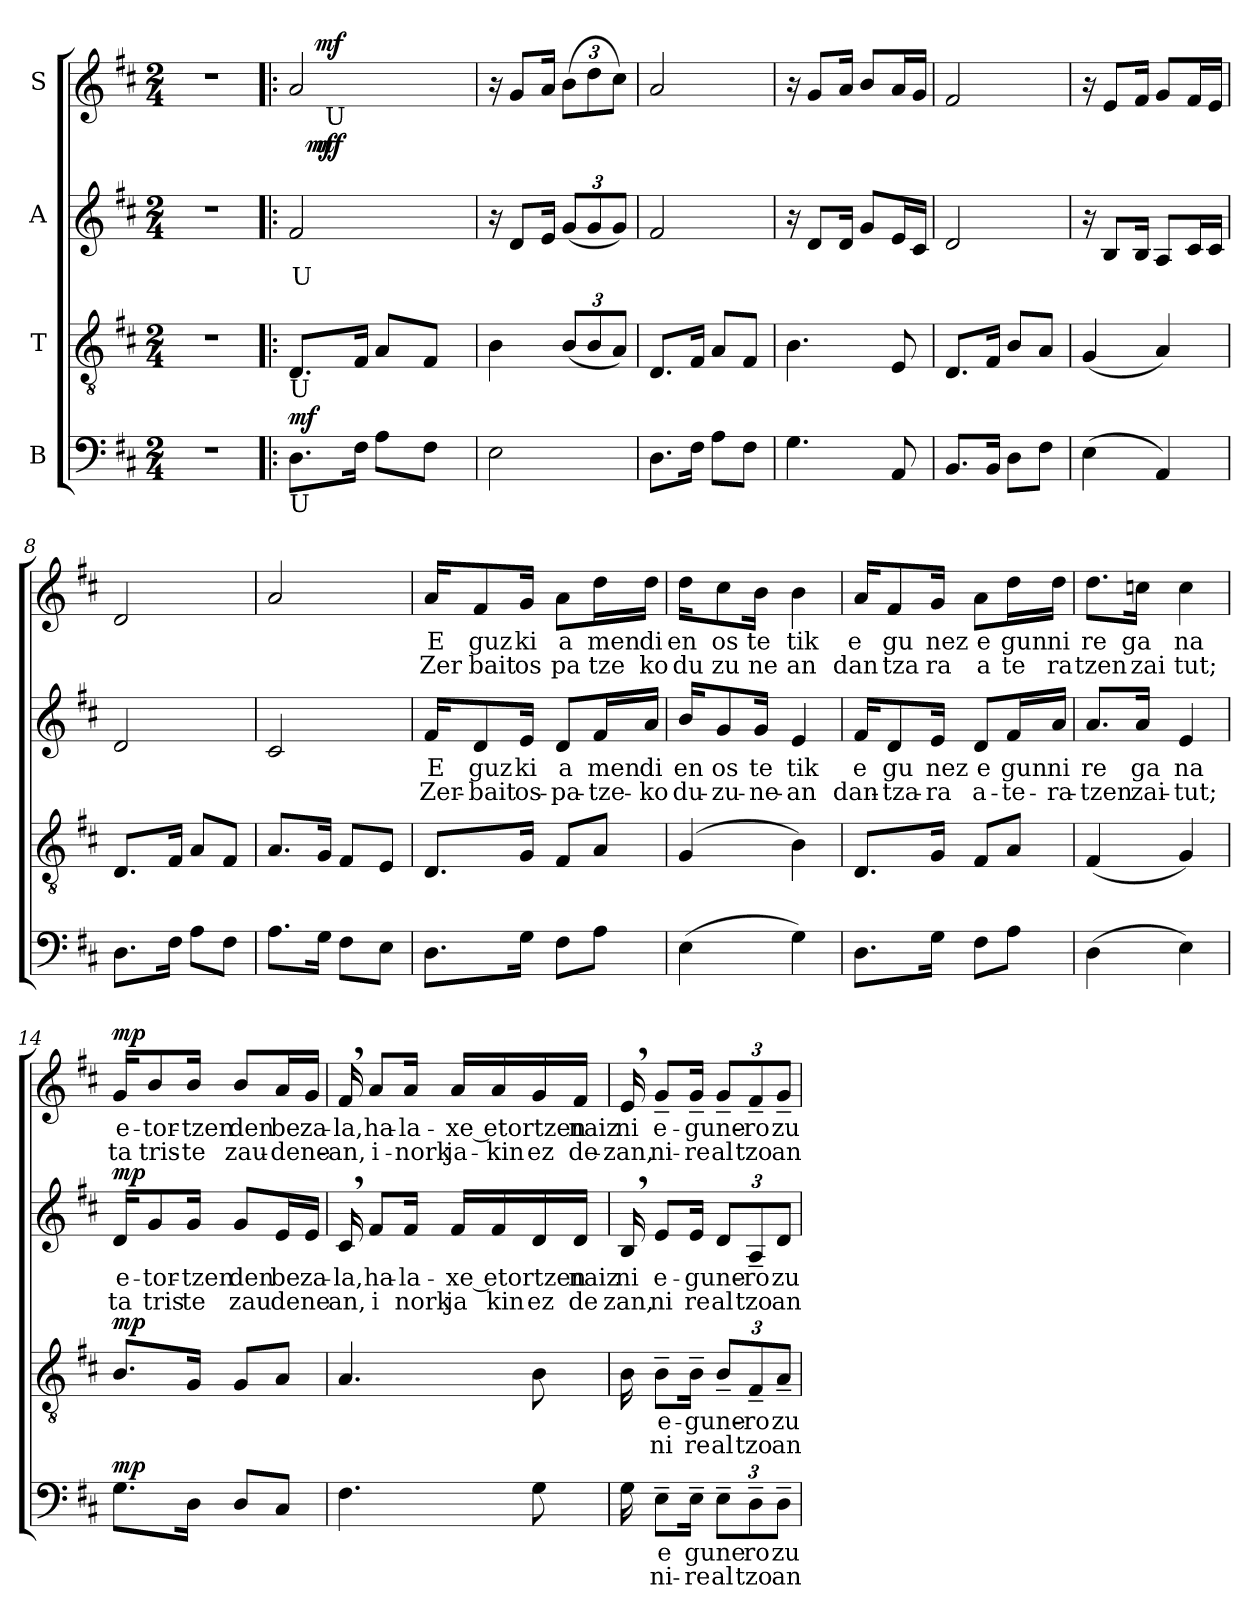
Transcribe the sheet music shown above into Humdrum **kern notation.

**kern	**text	**text	**dynam	**kern	**text	**text	**dynam	**kern	**text	**text	**dynam	**kern	**text	**text	**dynam
*part4	*part4	*part4	*part4	*part3	*part3	*part3	*part3	*part2	*part2	*part2	*part2	*part1	*part1	*part1	*part1
*staff4	*staff4	*staff4	*staff4	*staff3	*staff3	*staff3	*staff3	*staff2	*staff2	*staff2	*staff2	*staff1	*staff1	*staff1	*staff1
*I"B	*	*	*	*I"T	*	*	*	*I"A	*	*	*	*I"S	*	*	*
!!LO:PB:g=z
*stria5	*	*	*	*stria5	*	*	*	*stria5	*	*	*	*stria5	*	*	*
*clefF4	*	*	*	*clefGv2	*	*	*	*clefG2	*	*	*	*clefG2	*	*	*
*k[f#c#]	*	*	*	*k[f#c#]	*	*	*	*k[f#c#]	*	*	*	*k[f#c#]	*	*	*
*D:	*	*	*	*D:	*	*	*	*D:	*	*	*	*D:	*	*	*
*M2/4	*	*	*	*M2/4	*	*	*	*M2/4	*	*	*	*M2/4	*	*	*
*MM60	*	*	*	*MM60	*	*	*	*MM60	*	*	*	*MM60	*	*	*
=1	=1	=1	=1	=1	=1	=1	=1	=1	=1	=1	=1	=1	=1	=1	=1
2r	.	.	.	2r	.	.	.	2r	.	.	.	2r	.	.	.
=2!|:	=2!|:	=2!|:	=2!|:	=2!|:	=2!|:	=2!|:	=2!|:	=2!|:	=2!|:	=2!|:	=2!|:	=2!|:	=2!|:	=2!|:	=2!|:
!	!	!	!	!LO:TX:b:t=U	!	!	!	!	!	!	!	!	!	!	!
!LO:TX:b:t=U	!	!	!	!	!	!	!	!	!	!	!	!	!	!	!
!	!	!	!LO:DY:a	!	!	!	!	!	!LO:LY:b:cj	!	!	!	!	!	!
*	*	*	*	*	*	*	*	*^	*	*	*	*^	*	*	*
*	*	*	*	*	*	*	*	*	*^	*	*	*	*	*^	*	*	*
8.D\L	.	.	mf	8.D/L	.	.	.	2f#/	32.ryy	16ryy	U	.	.	2a/	16ryy	16ryy	.	.	.
!	!	!	!	!	!	!	!	!	!	!	!	!	!LO:DY:b	!	!	!	!	!	!
.	.	.	.	.	.	.	.	.	4ryy	.	.	.	mf	.	.	.	.	.	.
!	!	!	!	!	!	!	!	!	!	!	!	!	!LO:DY:a	!	!	!	!	!	!LO:DY:a
.	.	.	.	.	.	.	.	.	.	4..ryy	.	.	mf	.	4..ryy	64ryy	.	.	mf
!	!	!	!	!	!	!	!	!	!	!	!	!	!	!	!	!LO:TX:b:t=U	!	!	!
.	.	.	.	.	.	.	.	.	.	.	.	.	.	.	.	4ryy	.	.	.
16F#\J	.	.	.	16F#/J	.	.	.	.	.	.	.	.	.	.	.	.	.	.	.
8A\L	.	.	.	8A/L	.	.	.	.	.	.	.	.	.	.	.	.	.	.	.
.	.	.	.	.	.	.	.	.	8ryy	.	.	.	.	.	.	.	.	.	.
.	.	.	.	.	.	.	.	.	.	.	.	.	.	.	.	8ryy	.	.	.
8F#\J	.	.	.	8F#/J	.	.	.	.	.	.	.	.	.	.	.	.	.	.	.
.	.	.	.	.	.	.	.	.	16ryy	.	.	.	.	.	.	.	.	.	.
.	.	.	.	.	.	.	.	.	.	.	.	.	.	.	.	32.ryy	.	.	.
.	.	.	.	.	.	.	.	.	64ryy	.	.	.	.	.	.	.	.	.	.
*	*	*	*	*	*	*	*	*v	*v	*v	*	*	*	*	*	*	*	*	*
*	*	*	*	*	*	*	*	*	*	*	*	*v	*v	*v	*	*	*
=3	=3	=3	=3	=3	=3	=3	=3	=3	=3	=3	=3	=3	=3	=3	=3
2E\	.	.	.	4B\	.	.	.	16ra	.	.	.	16ra	.	.	.
.	.	.	.	.	.	.	.	8d/L	.	.	.	8g/L	.	.	.
.	.	.	.	.	.	.	.	16e/J	.	.	.	16a/J	.	.	.
*	*	*	*	*Xbrackettup	*	*	*	*Xbrackettup	*	*	*	*Xbrackettup	*	*	*
.	.	.	.	(<12B/L	.	.	.	(<12g/L	.	.	.	(>12b\L	.	.	.
.	.	.	.	12B/	.	.	.	12g/	.	.	.	12dd\	.	.	.
.	.	.	.	12A/J)	.	.	.	12g/J)	.	.	.	12cc#\J)	.	.	.
=4	=4	=4	=4	=4	=4	=4	=4	=4	=4	=4	=4	=4	=4	=4	=4
8.D\L	.	.	.	8.D/L	.	.	.	2f#/	.	.	.	2a/	.	.	.
16F#\J	.	.	.	16F#/J	.	.	.	.	.	.	.	.	.	.	.
8A\L	.	.	.	8A/L	.	.	.	.	.	.	.	.	.	.	.
8F#\J	.	.	.	8F#/J	.	.	.	.	.	.	.	.	.	.	.
=5	=5	=5	=5	=5	=5	=5	=5	=5	=5	=5	=5	=5	=5	=5	=5
4.G\	.	.	.	4.B\	.	.	.	16ra	.	.	.	16ra	.	.	.
.	.	.	.	.	.	.	.	8d/L	.	.	.	8g/L	.	.	.
.	.	.	.	.	.	.	.	16d/J	.	.	.	16a/J	.	.	.
.	.	.	.	.	.	.	.	8g/L	.	.	.	8b/L	.	.	.
8AA/	.	.	.	8E/	.	.	.	16e/	.	.	.	16a/	.	.	.
.	.	.	.	.	.	.	.	16c#/J	.	.	.	16g/J	.	.	.
=6	=6	=6	=6	=6	=6	=6	=6	=6	=6	=6	=6	=6	=6	=6	=6
8.BB/L	.	.	.	8.D/L	.	.	.	2d/	.	.	.	2f#/	.	.	.
16BB/J	.	.	.	16F#/J	.	.	.	.	.	.	.	.	.	.	.
8D\L	.	.	.	8B/L	.	.	.	.	.	.	.	.	.	.	.
8F#\J	.	.	.	8A/J	.	.	.	.	.	.	.	.	.	.	.
=7	=7	=7	=7	=7	=7	=7	=7	=7	=7	=7	=7	=7	=7	=7	=7
(>4E\	.	.	.	(<4G/	.	.	.	16ra	.	.	.	16ra	.	.	.
.	.	.	.	.	.	.	.	8B/L	.	.	.	8e/L	.	.	.
.	.	.	.	.	.	.	.	16B/J	.	.	.	16f#/J	.	.	.
4AA/)	.	.	.	4A/)	.	.	.	8A/L	.	.	.	8g/L	.	.	.
.	.	.	.	.	.	.	.	16c#/	.	.	.	16f#/	.	.	.
.	.	.	.	.	.	.	.	16c#/J	.	.	.	16e/J	.	.	.
!!LO:LB:g=z
=8	=8	=8	=8	=8	=8	=8	=8	=8	=8	=8	=8	=8	=8	=8	=8
*	*	*	*	*	*	*	*	*^	*	*	*	*^	*	*	*
8.D\L	.	.	.	8.D/L	.	.	.	2d/	16ryy	.	.	.	2d/	16ryy	.	.	.
.	.	.	.	.	.	.	.	.	4..ryy	.	.	.	.	4..ryy	.	.	.
16F#\J	.	.	.	16F#/J	.	.	.	.	.	.	.	.	.	.	.	.	.
8A\L	.	.	.	8A/L	.	.	.	.	.	.	.	.	.	.	.	.	.
8F#\J	.	.	.	8F#/J	.	.	.	.	.	.	.	.	.	.	.	.	.
*	*	*	*	*	*	*	*	*	*	*	*	*	*v	*v	*	*	*
=9	=9	=9	=9	=9	=9	=9	=9	=9	=9	=9	=9	=9	=9	=9	=9	=9
8.A\L	.	.	.	8.A/L	.	.	.	2c#/	64ryy	.	.	.	2a/	.	.	.
.	.	.	.	.	.	.	.	.	4ryy	.	.	.	.	.	.	.
16G\J	.	.	.	16G/J	.	.	.	.	.	.	.	.	.	.	.	.
8F#\L	.	.	.	8F#/L	.	.	.	.	.	.	.	.	.	.	.	.
.	.	.	.	.	.	.	.	.	8...ryy	.	.	.	.	.	.	.
8E\J	.	.	.	8E/J	.	.	.	.	.	.	.	.	.	.	.	.
=10	=10	=10	=10	=10	=10	=10	=10	=10	=10	=10	=10	=10	=10	=10	=10	=10
!	!	!	!	!	!	!	!	!	!	!LO:LY:b:cj	!LO:LY:b:cj	!	!	!LO:LY:b:cj	!LO:LY:b:cj	!
*	*	*	*	*	*	*	*	*v	*v	*	*	*	*	*	*	*
8.D\L	.	.	.	8.D/L	.	.	.	16f#/L	E	Zer-	.	16a/L	E	Zer	.
!	!	!	!	!	!	!	!	!	!LO:LY:b:cj	!LO:LY:b:cj	!	!	!LO:LY:b:cj	!LO:LY:b:cj	!
.	.	.	.	.	.	.	.	8d/	-guz	bait	.	8f#/	guz	bait	.
!	!	!	!	!	!	!	!	!	!LO:LY:b:cj	!LO:LY:b:cj	!	!	!LO:LY:b:cj	!LO:LY:b:cj	!
16G\J	.	.	.	16G/J	.	.	.	16e/J	ki	os-	.	16g/J	ki	os	.
!	!	!	!	!	!	!	!	!	!LO:LY:b:cj	!LO:LY:b:cj	!	!	!LO:LY:b:cj	!LO:LY:b:cj	!
8F#\L	.	.	.	8F#/L	.	.	.	8d/L	-a	pa-	.	8a\L	a	pa	.
!	!	!	!	!	!	!	!	!	!LO:LY:b:cj	!LO:LY:b:cj	!	!	!LO:LY:b:cj	!LO:LY:b:cj	!
8A\J	.	.	.	8A/J	.	.	.	16f#/	-men	tze-	.	16dd\	men	tze	.
!	!	!	!	!	!	!	!	!	!LO:LY:b:cj	!LO:LY:b:cj	!	!	!LO:LY:b:cj	!LO:LY:b:cj	!
.	.	.	.	.	.	.	.	16a/J	-di	ko	.	16dd\J	di	ko	.
=11	=11	=11	=11	=11	=11	=11	=11	=11	=11	=11	=11	=11	=11	=11	=11
!	!	!	!	!	!	!	!	!	!LO:LY:b:cj	!LO:LY:b:cj	!	!	!LO:LY:b:cj	!LO:LY:b:cj	!
(>4E\	.	.	.	(>4G/	.	.	.	16b/L	en	du-	.	16dd\L	en	du	.
!	!	!	!	!	!	!	!	!	!LO:LY:b:cj	!LO:LY:b:cj	!	!	!LO:LY:b:cj	!LO:LY:b:cj	!
.	.	.	.	.	.	.	.	8g/	-os	zu-	.	8cc#\	os	zu	.
!	!	!	!	!	!	!	!	!	!LO:LY:b:cj	!LO:LY:b:cj	!	!	!LO:LY:b:cj	!LO:LY:b:cj	!
.	.	.	.	.	.	.	.	16g/J	-te	ne-	.	16b\J	te	ne	.
!	!	!	!	!	!	!	!	!	!LO:LY:b:cj	!LO:LY:b:cj	!	!	!LO:LY:b:cj	!LO:LY:b:cj	!
4G\)	.	.	.	4B\)	.	.	.	4e/	-tik	an	.	4b\	tik	an	.
=12	=12	=12	=12	=12	=12	=12	=12	=12	=12	=12	=12	=12	=12	=12	=12
!	!	!	!	!	!	!	!	!	!LO:LY:b:cj	!LO:LY:b:cj	!	!	!LO:LY:b:cj	!LO:LY:b:cj	!
8.D\L	.	.	.	8.D/L	.	.	.	16f#/L	e	dan-	.	16a/L	e	dan	.
!	!	!	!	!	!	!	!	!	!LO:LY:b:cj	!LO:LY:b:cj	!	!	!LO:LY:b:cj	!LO:LY:b:cj	!
.	.	.	.	.	.	.	.	8d/	-gu	tza-	.	8f#/	gu	tza	.
!	!	!	!	!	!	!	!	!	!LO:LY:b:cj	!LO:LY:b:cj	!	!	!LO:LY:b:cj	!LO:LY:b:cj	!
16G\J	.	.	.	16G/J	.	.	.	16e/J	-nez	ra	.	16g/J	nez	ra	.
!	!	!	!	!	!	!	!	!	!LO:LY:b:cj	!LO:LY:b:cj	!	!	!LO:LY:b:cj	!LO:LY:b:cj	!
8F#\L	.	.	.	8F#/L	.	.	.	8d/L	e	a-	.	8a\L	e	a	.
!	!	!	!	!	!	!	!	!	!LO:LY:b:cj	!LO:LY:b:cj	!	!	!LO:LY:b:cj	!LO:LY:b:cj	!
8A\J	.	.	.	8A/J	.	.	.	16f#/	-gun	te-	.	16dd\	gun	te	.
!	!	!	!	!	!	!	!	!	!LO:LY:b:cj	!LO:LY:b:cj	!	!	!LO:LY:b:cj	!LO:LY:b:cj	!
.	.	.	.	.	.	.	.	16a/J	-ni	ra-	.	16dd\J	ni	ra	.
=13	=13	=13	=13	=13	=13	=13	=13	=13	=13	=13	=13	=13	=13	=13	=13
!	!	!	!	!	!	!	!	!	!LO:LY:b:cj	!LO:LY:b:cj	!	!	!LO:LY:b:cj	!LO:LY:b:cj	!
(>4D\	.	.	.	(<4F#/	.	.	.	8.a/L	-re	tzen	.	8.dd\L	re	tzen	.
!	!	!	!	!	!	!	!	!	!LO:LY:b:cj	!LO:LY:b:cj	!	!	!LO:LY:b:cj	!LO:LY:b:cj	!
.	.	.	.	.	.	.	.	16a/J	ga	zai-	.	16ccn\J	ga	zai	.
!	!	!	!	!	!	!	!	!	!LO:LY:b:cj	!LO:LY:b:cj	!	!	!LO:LY:b:cj	!LO:LY:b:cj	!
4E\)	.	.	.	4G/)	.	.	.	4e/	-na	tut;	.	4cc\	na	tut;	.
!!LO:LB:g=z
=14	=14	=14	=14	=14	=14	=14	=14	=14	=14	=14	=14	=14	=14	=14	=14
!	!	!	!LO:DY:a	!	!	!	!LO:DY:a	!	!LO:LY:b:cj	!LO:LY:b:cj	!LO:DY:a	!	!LO:LY:b:cj	!LO:LY:b:cj	!LO:DY:a
8.G\L	.	.	mp	8.B/L	.	.	mp	16d/L	e-	-ta	mp	16g/L	e-	-ta	mp
!	!	!	!	!	!	!	!	!	!LO:LY:b:cj	!LO:LY:b:cj	!	!	!LO:LY:b:cj	!LO:LY:b:cj	!
.	.	.	.	.	.	.	.	8g/	tor-	-tris	.	8b/	tor-	-tris-	.
!	!	!	!	!	!	!	!	!	!LO:LY:b:cj	!LO:LY:b:cj	!	!	!LO:LY:b:cj	!LO:LY:b:cj	!
16D\J	.	.	.	16G/J	.	.	.	16g/J	tzen	te	.	16b/J	-tzen	te	.
!	!	!	!	!	!	!	!	!	!LO:LY:b:cj	!LO:LY:b:cj	!	!	!LO:LY:b:cj	!LO:LY:b:cj	!
8D/L	.	.	.	8G/L	.	.	.	8g/L	den	zau	.	8b/L	den	zau-	.
!	!	!	!	!	!	!	!	!	!LO:LY:b:cj	!LO:LY:b	!	!	!LO:LY:b:cj	!LO:LY:b	!
8C#/J	.	.	.	8A/J	.	.	.	16e/	be	dene	.	16a/	-be	dene-	.
!	!	!	!	!	!	!	!	!	!LO:LY:b:cj	!	!	!	!LO:LY:b:cj	!	!
.	.	.	.	.	.	.	.	16e/J	za-	.	.	16g/J	-za-	.	.
=15	=15	=15	=15	=15	=15	=15	=15	=15	=15	=15	=15	=15	=15	=15	=15
!	!	!	!	!	!	!	!	!	!LO:LY:b:cj	!LO:LY:b:cj	!	!	!LO:LY:b:cj	!LO:LY:b:cj	!
4.F#\	.	.	.	4.A/	.	.	.	16c#,>/	-la,	an,	.	16f#,>/	-la,	an,	.
!	!	!	!	!	!	!	!	!	!LO:LY:b:cj	!LO:LY:b:cj	!	!	!LO:LY:b:cj	!LO:LY:b:cj	!
.	.	.	.	.	.	.	.	8f#/L	ha-	-i	.	8a/L	ha-	-i-	.
!	!	!	!	!	!	!	!	!	!LO:LY:b:cj	!LO:LY:b:cj	!	!	!LO:LY:b:cj	!LO:LY:b:cj	!
.	.	.	.	.	.	.	.	16f#/J	la-	-nork	.	16a/J	-la-	-nork	.
!	!	!	!	!	!	!	!	!	!LO:LY:b:rj	!LO:LY:b:cj	!	!	!LO:LY:b:rj	!LO:LY:b:cj	!
.	.	.	.	.	.	.	.	16f#/L	xe etortzen	ja	.	16a/L	xe etortzen	ja-	.
!	!	!	!	!	!	!	!	!	!	!LO:LY:b:cj	!	!	!	!LO:LY:b:cj	!
.	.	.	.	.	.	.	.	16f#/	.	kin	.	16a/	.	-kin	.
!	!	!	!	!	!	!	!	!	!	!LO:LY:b:cj	!	!	!	!LO:LY:b:cj	!
8G\	.	.	.	8B\	.	.	.	16d/	.	ez	.	16g/	.	ez	.
!	!	!	!	!	!	!	!	!	!LO:LY:b:cj	!LO:LY:b:cj	!	!	!LO:LY:b:cj	!LO:LY:b:cj	!
.	.	.	.	.	.	.	.	16d/J	naiz	de	.	16f#/J	naiz	de-	.
=16	=16	=16	=16	=16	=16	=16	=16	=16	=16	=16	=16	=16	=16	=16	=16
!	!	!	!	!	!	!	!	!	!LO:LY:b:cj	!LO:LY:b:cj	!	!	!LO:LY:b:cj	!LO:LY:b:cj	!
16G\	.	.	.	16B\	.	.	.	16B,>/	ni	zan,	.	16e,>/	-ni	zan,	.
!	!LO:LY:b:cj	!LO:LY:b:cj	!	!	!LO:LY:b:cj	!LO:LY:b:cj	!	!	!LO:LY:b:cj	!LO:LY:b:cj	!	!	!LO:LY:b:cj	!LO:LY:b:cj	!
8E~>\L	e	ni-	.	8B~>\L	e-	-ni	.	8e/L	e-	-ni	.	8g~</L	e-	-ni-	.
!	!LO:LY:b	!LO:LY:b:cj	!	!	!LO:LY:b	!LO:LY:b:cj	!	!	!LO:LY:b	!LO:LY:b:cj	!	!	!LO:LY:b	!LO:LY:b:cj	!
16E~>\J	-gune	re	.	16B~>\J	gune-	-re	.	16e/J	gune-	-re	.	16g~</J	-gune-	-re	.
*Xbrackettup	*	*	*	*	*	*	*	*	*	*	*	*	*	*	*
!	!	!LO:LY:b:cj	!	!	!	!LO:LY:b:cj	!	!	!	!LO:LY:b:cj	!	!	!	!LO:LY:b:cj	!
12E~>\L	.	al	.	12B~</L	.	al	.	12d/L	.	al	.	12g~</L	.	al	.
!	!LO:LY:b:cj	!LO:LY:b:cj	!	!	!LO:LY:b:cj	!LO:LY:b:cj	!	!	!LO:LY:b:cj	!LO:LY:b:cj	!	!	!LO:LY:b:cj	!LO:LY:b:cj	!
12D~>\	ro	tzo	.	12F#~</	ro	tzo	.	12A~</	ro	tzo	.	12f#~</	ro	tzo	.
!	!LO:LY:b:cj	!LO:LY:b:cj	!	!	!LO:LY:b:cj	!LO:LY:b:cj	!	!	!LO:LY:b:cj	!LO:LY:b:cj	!	!	!LO:LY:b:cj	!LO:LY:b:cj	!
12D~>\J	zu	an	.	12A~</J	zu-	-an	.	12d/J	zu-	-an	.	12g~</J	zu-	-an	.
=	=	=	=	=	=	=	=	=	=	=	=	=	=	=	=
*-	*-	*-	*-	*-	*-	*-	*-	*-	*-	*-	*-	*-	*-	*-	*-
